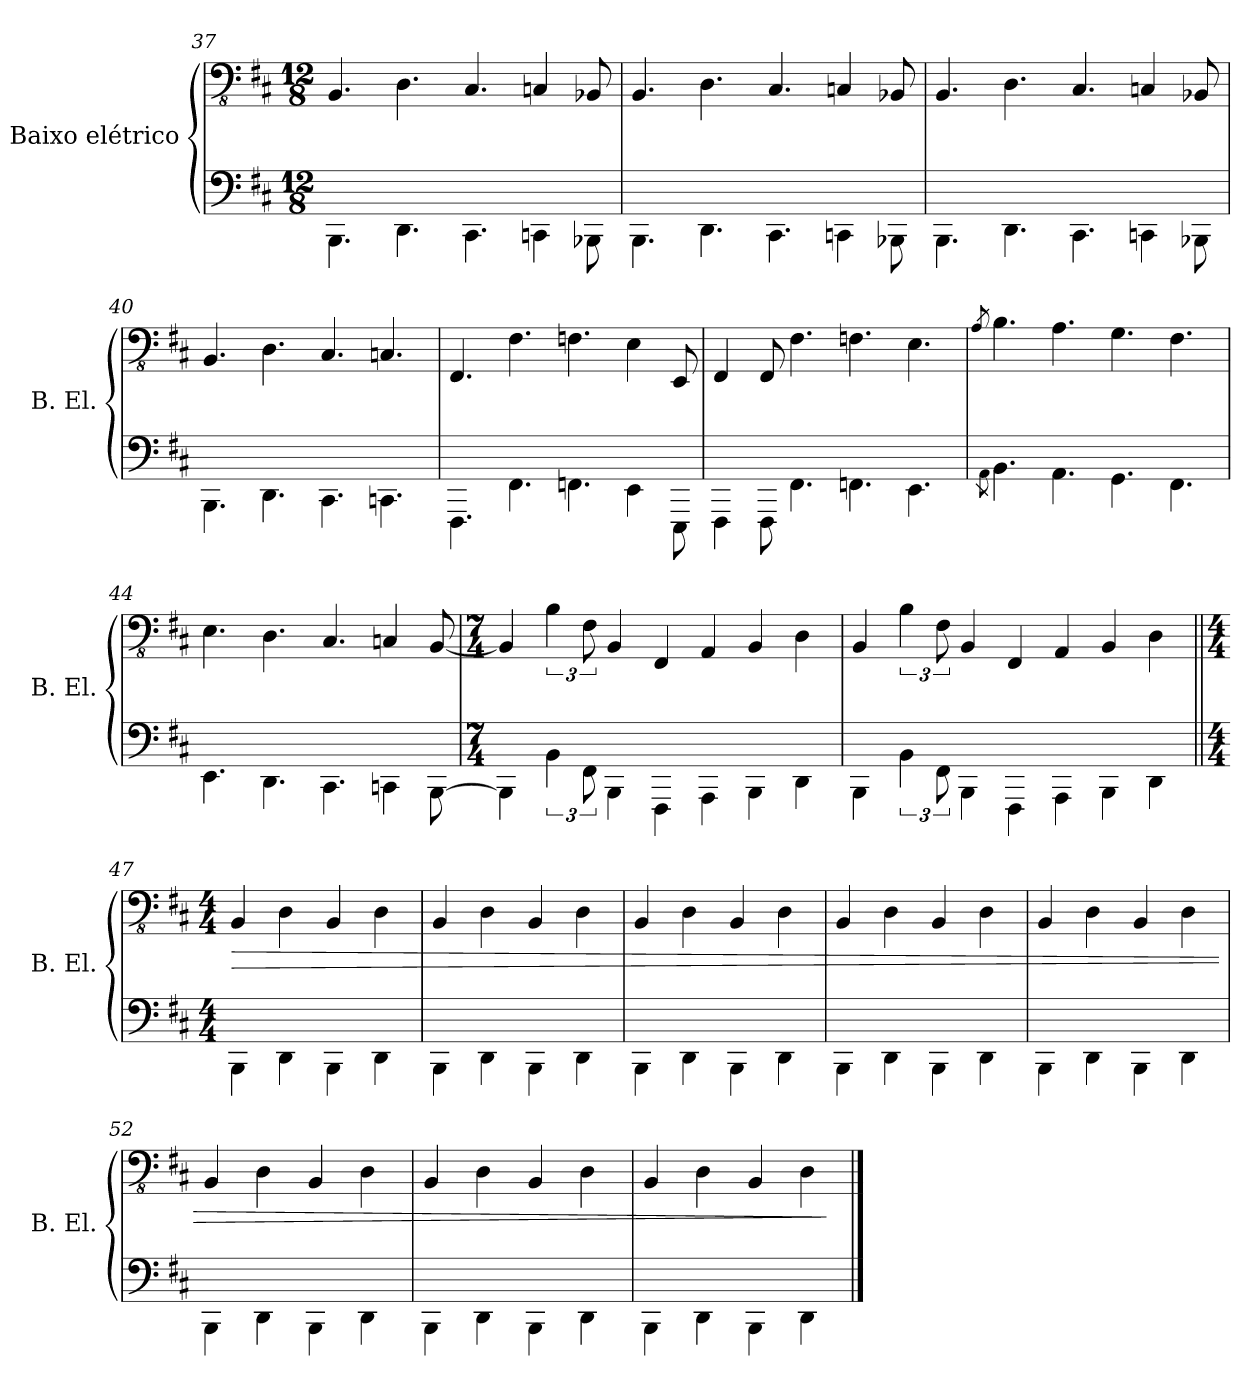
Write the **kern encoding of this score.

**kern	**kern	**dynam
*part1	*part1	*part1
*staff2	*staff1	*staff1/2
*I"Baixo elétrico	*	*
*I'B. El.	*	*
*	*clefFv4	*
*k[f#c#]	*k[f#c#]	*
*M12/8	*M12/8	*
=37	=37	=37
4.BBB\	4.BBB/	.
4.DD\	4.DD\	.
4.CC#\	4.CC#/	.
4CC\	4CCn/	.
8BBB-\	8BBB-X/	.
=38	=38	=38
4.BBB\	4.BBB/	.
4.DD\	4.DD\	.
4.CC#\	4.CC#/	.
4CCn\	4CCn/	.
8BBB-X\	8BBB-X/	.
!!LO:LB:g=z
=39	=39	=39
4.BBB\	4.BBB/	.
4.DD\	4.DD\	.
4.CC#\	4.CC#/	.
4CCn\	4CCn/	.
8BBB-X\	8BBB-X/	.
=40	=40	=40
4.BBB\	4.BBB/	.
4.DD\	4.DD\	.
4.CC#\	4.CC#/	.
4.CCn\	4.CCn/	.
=41	=41	=41
4.FFF#\	4.FFF#/	.
4.FF#\	4.FF#\	.
4.FF\	4.FFn\	.
4EE\	4EE\	.
8EEE\	8EEE/	.
=42	=42	=42
4FFF#\	4FFF#/	.
8FFF#\	8FFF#/	.
4.FF#\	4.FF#\	.
4.FFn\	4.FFn\	.
4.EE\	4.EE\	.
=43	=43	=43
8qAA\	8qAA/	.
4.BB\	4.BB\	.
4.AA\	4.AA\	.
4.GG\	4.GG\	.
4.FF#\	4.FF#\	.
!!LO:PB:g=z
=44	=44	=44
4.EE\	4.EE\	.
4.DD\	4.DD\	.
4.CC#\	4.CC#/	.
4CC\	4CCn/	.
[8BBB\	[8BBB/	.
=45	=45	=45
*M7/4	*M7/4	*
*	*MM110	*
4BBB\]	4BBB/]	.
6BB\	6BB\	.
12FF#\	12FF#\	.
4BBB\	4BBB/	.
4FFF#\	4FFF#/	.
4AAA\	4AAA/	.
4BBB\	4BBB/	.
4DD\	4DD\	.
=46	=46	=46
4BBB\	4BBB/	.
6BB\	6BB\	.
12FF#\	12FF#\	.
4BBB\	4BBB/	.
4FFF#\	4FFF#/	.
4AAA\	4AAA/	.
4BBB\	4BBB/	.
4DD\	4DD\	.
!!LO:LB:g=z
=47||	=47||	=47||
*M4/4	*M4/4	*
!	!	!LO:HP:b
4BBB\	4BBB/	>
4DD\	4DD\	.
4BBB\	4BBB/	.
4DD\	4DD\	.
=48	=48	=48
4BBB\	4BBB/	.
4DD\	4DD\	.
4BBB\	4BBB/	.
4DD\	4DD\	.
=49	=49	=49
4BBB\	4BBB/	.
4DD\	4DD\	.
4BBB\	4BBB/	.
4DD\	4DD\	.
=50	=50	=50
4BBB\	4BBB/	.
4DD\	4DD\	.
4BBB\	4BBB/	.
4DD\	4DD\	.
=51	=51	=51
4BBB\	4BBB/	.
4DD\	4DD\	.
4BBB\	4BBB/	.
4DD\	4DD\	.
=52	=52	=52
4BBB\	4BBB/	.
4DD\	4DD\	.
4BBB\	4BBB/	.
4DD\	4DD\	.
=53	=53	=53
4BBB\	4BBB/	.
4DD\	4DD\	.
4BBB\	4BBB/	.
4DD\	4DD\	.
=54	=54	=54
4BBB\	4BBB/	.
4DD\	4DD\	.
4BBB\	4BBB/	.
4DD\	4DD\	.
.	.	]
==	==	==
*-	*-	*-
